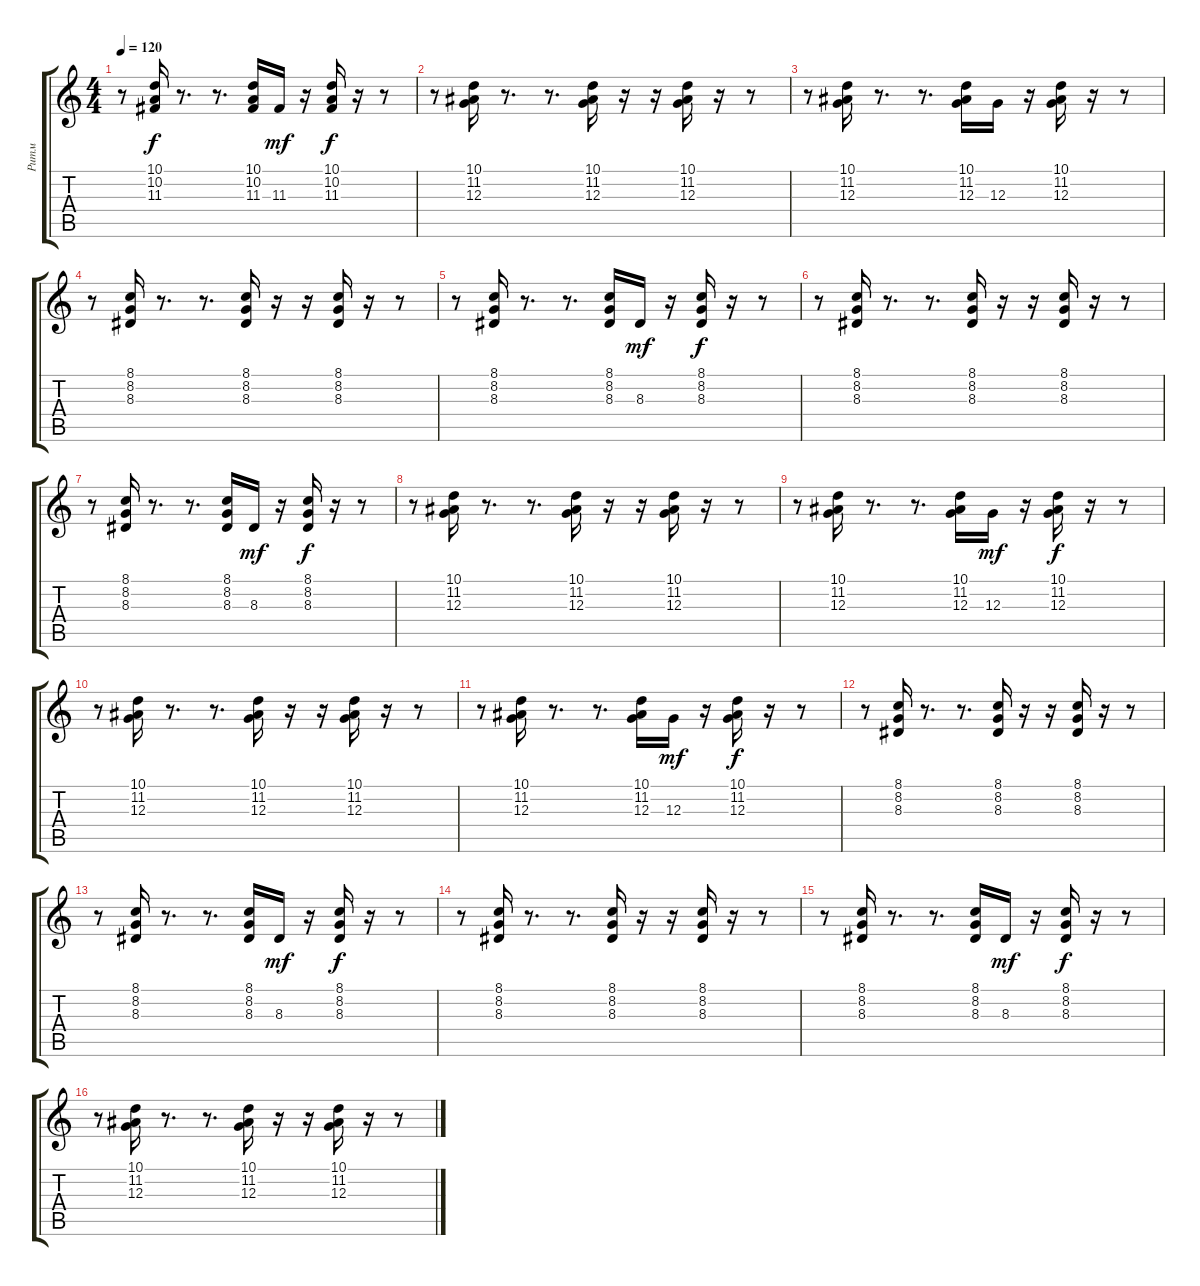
\track ("Ритм" "Ритм") {instrument pizzicatostrings}
\staff {score tabs}
\tuning (E4 B3 G3 D3 A2 E2) {hide}
\ts (4 4)
\tempo 120
\clef g2
\ks c
r.8{dy f} (10.1 10.2 11.3).16 r.8{d} r.8{d} (10.1 10.2 11.3).16 11.3.16{dy mf} r.16 (10.1 10.2 11.3).16{dy f} r.16 r.8 |
r.8 (10.1 11.2 12.3).16 r.8{d} r.8{d} (10.1 11.2 12.3).16 r.16 r.16 (10.1 11.2 12.3).16 r.16 r.8 |
r.8 (10.1 11.2 12.3).16 r.8{d} r.8{d} (10.1 11.2 12.3).16 12.3.16 r.16 (10.1 11.2 12.3).16 r.16 r.8 |
r.8 (8.1 8.2 8.3).16 r.8{d} r.8{d} (8.1 8.2 8.3).16 r.16 r.16 (8.1 8.2 8.3).16 r.16 r.8 |
r.8 (8.1 8.2 8.3).16 r.8{d} r.8{d} (8.1 8.2 8.3).16 8.3.16{dy mf} r.16 (8.1 8.2 8.3).16{dy f} r.16 r.8 |
r.8 (8.1 8.2 8.3).16 r.8{d} r.8{d} (8.1 8.2 8.3).16 r.16 r.16 (8.1 8.2 8.3).16 r.16 r.8 |
r.8 (8.1 8.2 8.3).16 r.8{d} r.8{d} (8.1 8.2 8.3).16 8.3.16{dy mf} r.16 (8.1 8.2 8.3).16{dy f} r.16 r.8 |
r.8 (10.1 11.2 12.3).16 r.8{d} r.8{d} (10.1 11.2 12.3).16 r.16 r.16 (10.1 11.2 12.3).16 r.16 r.8 |
r.8 (10.1 11.2 12.3).16 r.8{d} r.8{d} (10.1 11.2 12.3).16 12.3.16{dy mf} r.16 (10.1 11.2 12.3).16{dy f} r.16 r.8 |
r.8 (10.1 11.2 12.3).16 r.8{d} r.8{d} (10.1 11.2 12.3).16 r.16 r.16 (10.1 11.2 12.3).16 r.16 r.8 |
r.8 (10.1 11.2 12.3).16 r.8{d} r.8{d} (10.1 11.2 12.3).16 12.3.16{dy mf} r.16 (10.1 11.2 12.3).16{dy f} r.16 r.8 |
r.8 (8.1 8.2 8.3).16 r.8{d} r.8{d} (8.1 8.2 8.3).16 r.16 r.16 (8.1 8.2 8.3).16 r.16 r.8 |
r.8 (8.1 8.2 8.3).16 r.8{d} r.8{d} (8.1 8.2 8.3).16 8.3.16{dy mf} r.16 (8.1 8.2 8.3).16{dy f} r.16 r.8 |
r.8 (8.1 8.2 8.3).16 r.8{d} r.8{d} (8.1 8.2 8.3).16 r.16 r.16 (8.1 8.2 8.3).16 r.16 r.8 |
r.8 (8.1 8.2 8.3).16 r.8{d} r.8{d} (8.1 8.2 8.3).16 8.3.16{dy mf} r.16 (8.1 8.2 8.3).16{dy f} r.16 r.8 |
r.8 (10.1 11.2 12.3).16 r.8{d} r.8{d} (10.1 11.2 12.3).16 r.16 r.16 (10.1 11.2 12.3).16 r.16 r.8
